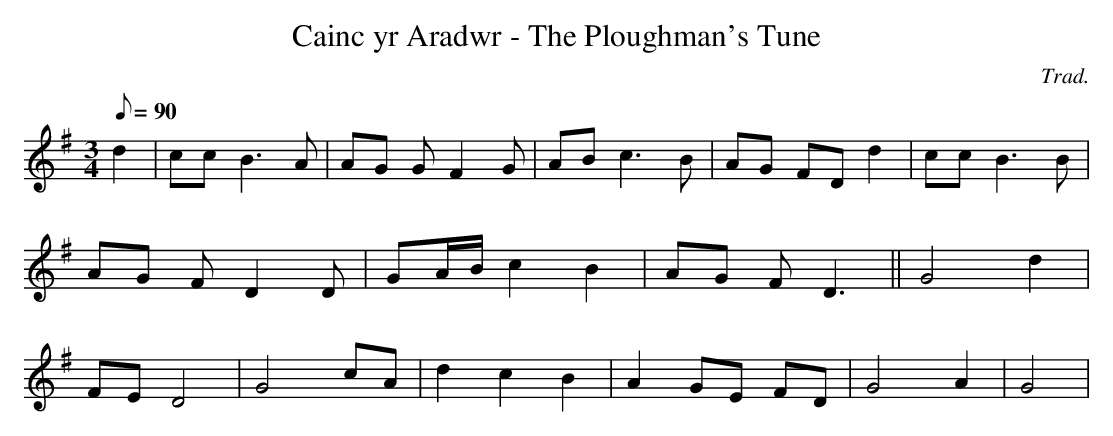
X:1
T:Cainc yr Aradwr - The Ploughman's Tune
M:3/4
L:1/8
Q:90
C:Trad.
K:G
d2 | cc B3 A | AG G F2 G | AB c3 B | AG FD d2 | cc B3 B|
AG F D2 D | GA/B/ c2 B2 | AG F D3 || G4 d2|
FE D4 |G4 cA | d2 c2 B2 | A2 GE FD | G4 A2 | G4 |
